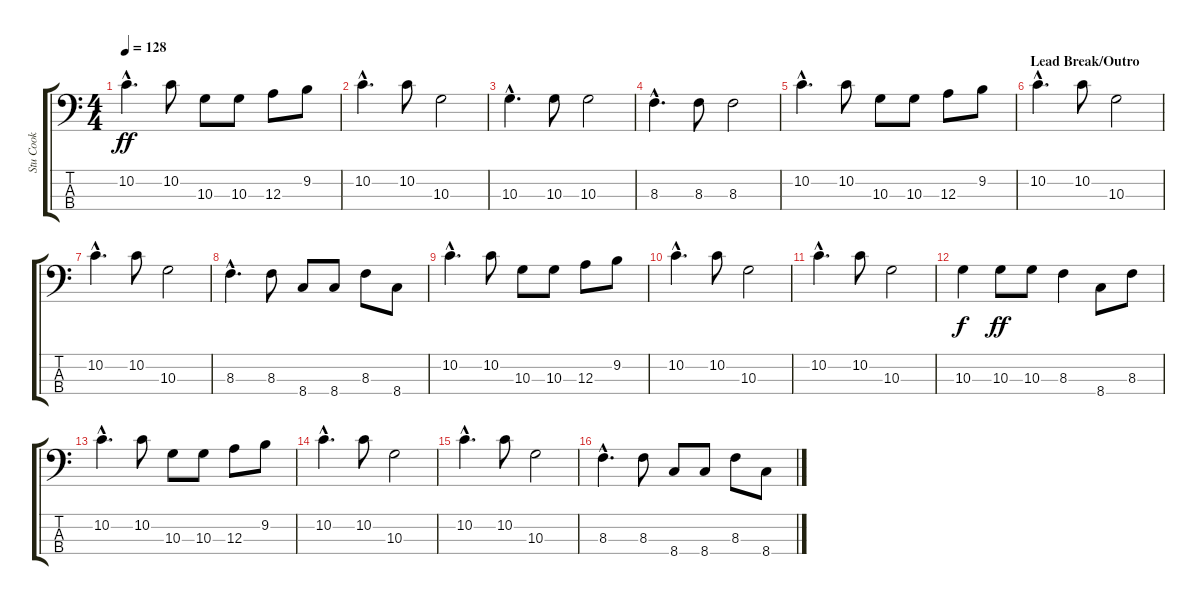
\track ("Stu Cook" "Stu Cook") {instrument electricbassfinger}
\staff {score tabs}
\tuning (G2 D2 A1 E1) {hide}
\ts (4 4)
\tempo 128
\clef f4
\ks c
10.2{hac}.4{d dy ff} 10.2.8 10.3.8 10.3.8 12.3.8 9.2.8 |
10.2{hac}.4{d} 10.2.8 10.3.2 |
10.3{hac}.4{d} 10.3.8 10.3.2 |
8.3{hac}.4{d} 8.3.8 8.3.2 |
10.2{hac}.4{d} 10.2.8 10.3.8 10.3.8 12.3.8 9.2.8 |
\section ("" "Lead Break/Outro")
10.2{hac}.4{d} 10.2.8 10.3.2 |
10.2{hac}.4{d} 10.2.8 10.3.2 |
8.3{hac}.4{d} 8.3.8 8.4.8 8.4.8 8.3.8 8.4.8 |
10.2{hac}.4{d} 10.2.8 10.3.8 10.3.8 12.3.8 9.2.8 |
10.2{hac}.4{d} 10.2.8 10.3.2 |
10.2{hac}.4{d} 10.2.8 10.3.2 |
10.3.4{dy f} 10.3.8{dy ff} 10.3.8 8.3.4 8.4.8 8.3.8 |
10.2{hac}.4{d} 10.2.8 10.3.8 10.3.8 12.3.8 9.2.8 |
10.2{hac}.4{d} 10.2.8 10.3.2 |
10.2{hac}.4{d} 10.2.8 10.3.2 |
8.3{hac}.4{d} 8.3.8 8.4.8 8.4.8 8.3.8 8.4.8
